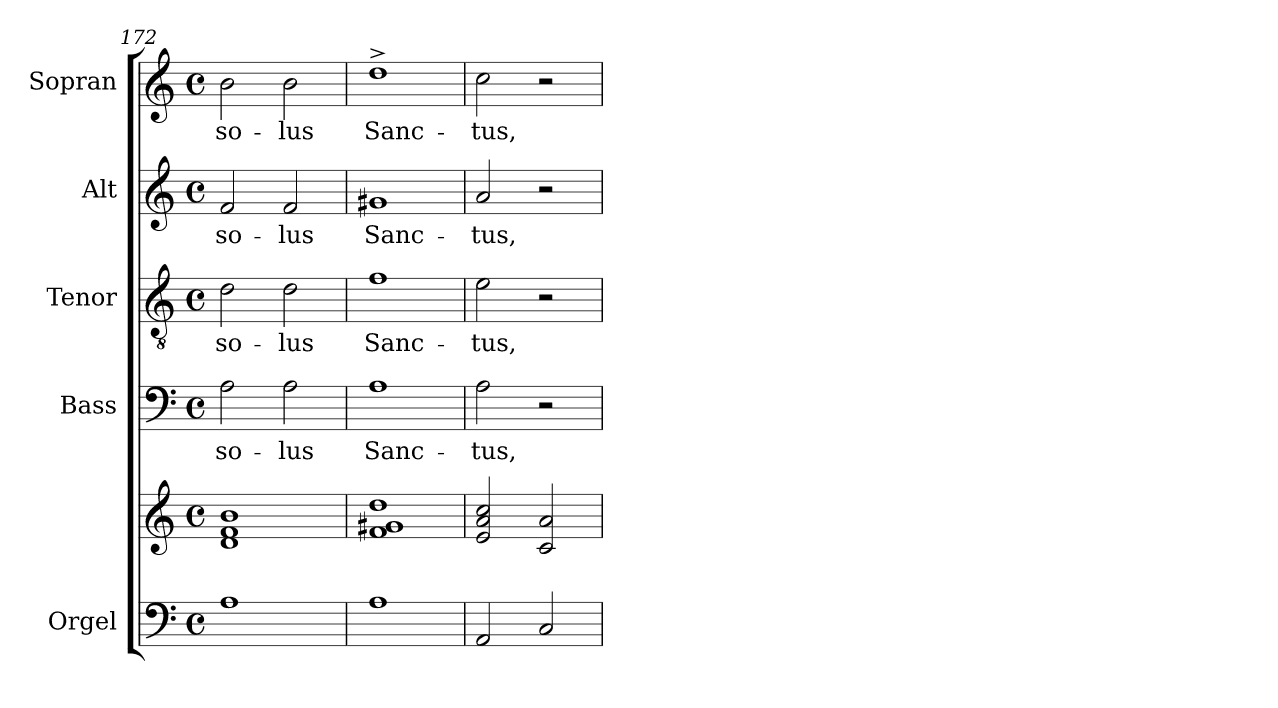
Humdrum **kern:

**kern	**kern	**kern	**text	**kern	**text	**kern	**text	**kern	**text
*part5	*part5	*part4	*part4	*part3	*part3	*part2	*part2	*part1	*part1
*staff6	*staff5	*staff4	*staff4	*staff3	*staff3	*staff2	*staff2	*staff1	*staff1
*I"Orgel	*	*I"Bass	*	*I"Tenor	*	*I"Alt	*	*I"Sopran	*
*I'Org.	*	*I'B.	*	*I'T.	*	*I'A.	*	*I'S.	*
*clefF4	*clefG2	*clefF4	*	*clefGv2	*	*clefG2	*	*clefG2	*
*k[]	*k[]	*k[]	*	*k[]	*	*k[]	*	*k[]	*
*C:	*C:	*C:	*	*C:	*	*C:	*	*C:	*
*M4/4	*M4/4	*M4/4	*	*M4/4	*	*M4/4	*	*M4/4	*
*met(c)	*met(c)	*met(c)	*	*met(c)	*	*met(c)	*	*met(c)	*
=172	=172	=172	=172	=172	=172	=172	=172	=172	=172
!	!	!	!LO:LY:b	!	!LO:LY:b	!	!LO:LY:b	!	!LO:LY:b
1A	1d 1f 1b	2A\	so-	2d\	so-	2f/	so-	2b\	so-
!	!	!	!LO:LY:b	!	!LO:LY:b	!	!LO:LY:b	!	!LO:LY:b
.	.	2A\	-lus	2d\	-lus	2f/	-lus	2b\	-lus
=173	=173	=173	=173	=173	=173	=173	=173	=173	=173
!	!	!	!LO:LY:b	!	!LO:LY:b	!	!LO:LY:b	!	!LO:LY:b
1A	1f 1g#X 1dd	1A	Sanc-	1f	Sanc-	1g#X	Sanc-	1dd^>	Sanc-
=174	=174	=174	=174	=174	=174	=174	=174	=174	=174
!	!	!	!LO:LY:b	!	!LO:LY:b	!	!LO:LY:b	!	!LO:LY:b
2AA/	2e/ 2a/ 2cc/	2A\	-tus,	2e\	-tus,	2a/	-tus,	2cc\	-tus,
2C/	2c/ 2a/	2r	.	2r	.	2r	.	2r	.
=	=	=	=	=	=	=	=	=	=
*-	*-	*-	*-	*-	*-	*-	*-	*-	*-
